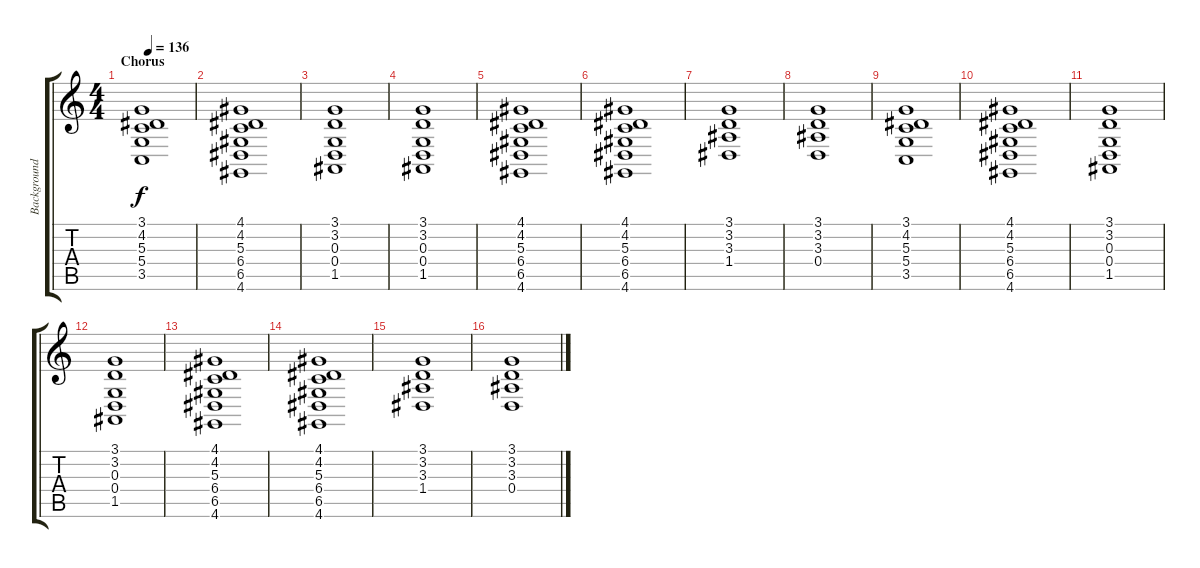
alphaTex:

\track ("Background" "Background") {instrument stringensemble2}
\staff {score tabs}
\tuning (E4 B3 G3 D3 A2 E2) {hide}
\ts (4 4)
\section ("" "Chorus")
\tempo 136
\clef g2
\ks c
(3.1 4.2 5.3 5.4 3.5).1{dy f} |
(4.1 4.2 5.3 6.4 6.5 4.6).1 |
(3.1 3.2 0.3 0.4 1.5).1 |
(3.1 3.2 0.3 0.4 1.5).1 |
(4.1 4.2 5.3 6.4 6.5 4.6).1 |
(4.1 4.2 5.3 6.4 6.5 4.6).1 |
(3.1 3.2 3.3 1.4).1 |
(3.1 3.2 3.3 0.4).1 |
(3.1 4.2 5.3 5.4 3.5).1 |
(4.1 4.2 5.3 6.4 6.5 4.6).1 |
(3.1 3.2 0.3 0.4 1.5).1 |
(3.1 3.2 0.3 0.4 1.5).1 |
(4.1 4.2 5.3 6.4 6.5 4.6).1 |
(4.1 4.2 5.3 6.4 6.5 4.6).1 |
(3.1 3.2 3.3 1.4).1 |
(3.1 3.2 3.3 0.4).1
